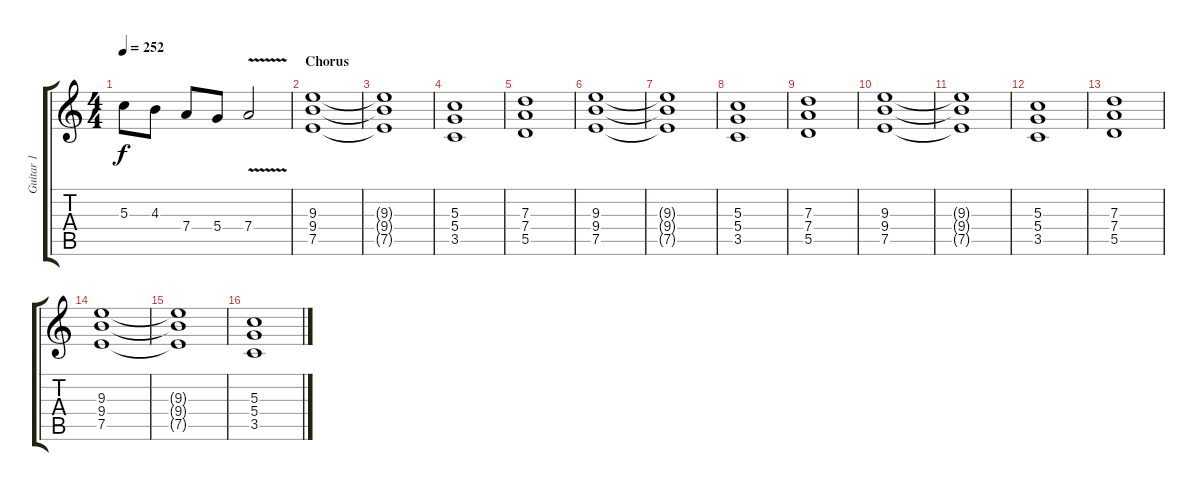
\track ("Guitar 1" "Guitar 1") {instrument distortionguitar}
\staff {score tabs}
\tuning (E4 B3 G3 D3 A2 E2) {hide}
\ts (4 4)
\tempo 252
\clef g2
\ks c
5.3.8{dy f} 4.3.8 7.4.8 5.4.8 7.4{v}.2 |
\section ("" "Chorus")
(9.3 9.4 7.5).1 |
(9.3{t} 9.4{t} 7.5{t}).1 |
(5.3 5.4 3.5).1 |
(7.3 7.4 5.5).1 |
(9.3 9.4 7.5).1 |
(9.3{t} 9.4{t} 7.5{t}).1 |
(5.3 5.4 3.5).1 |
(7.3 7.4 5.5).1 |
(9.3 9.4 7.5).1 |
(9.3{t} 9.4{t} 7.5{t}).1 |
(5.3 5.4 3.5).1 |
(7.3 7.4 5.5).1 |
(9.3 9.4 7.5).1 |
(9.3{t} 9.4{t} 7.5{t}).1 |
(5.3 5.4 3.5).1
